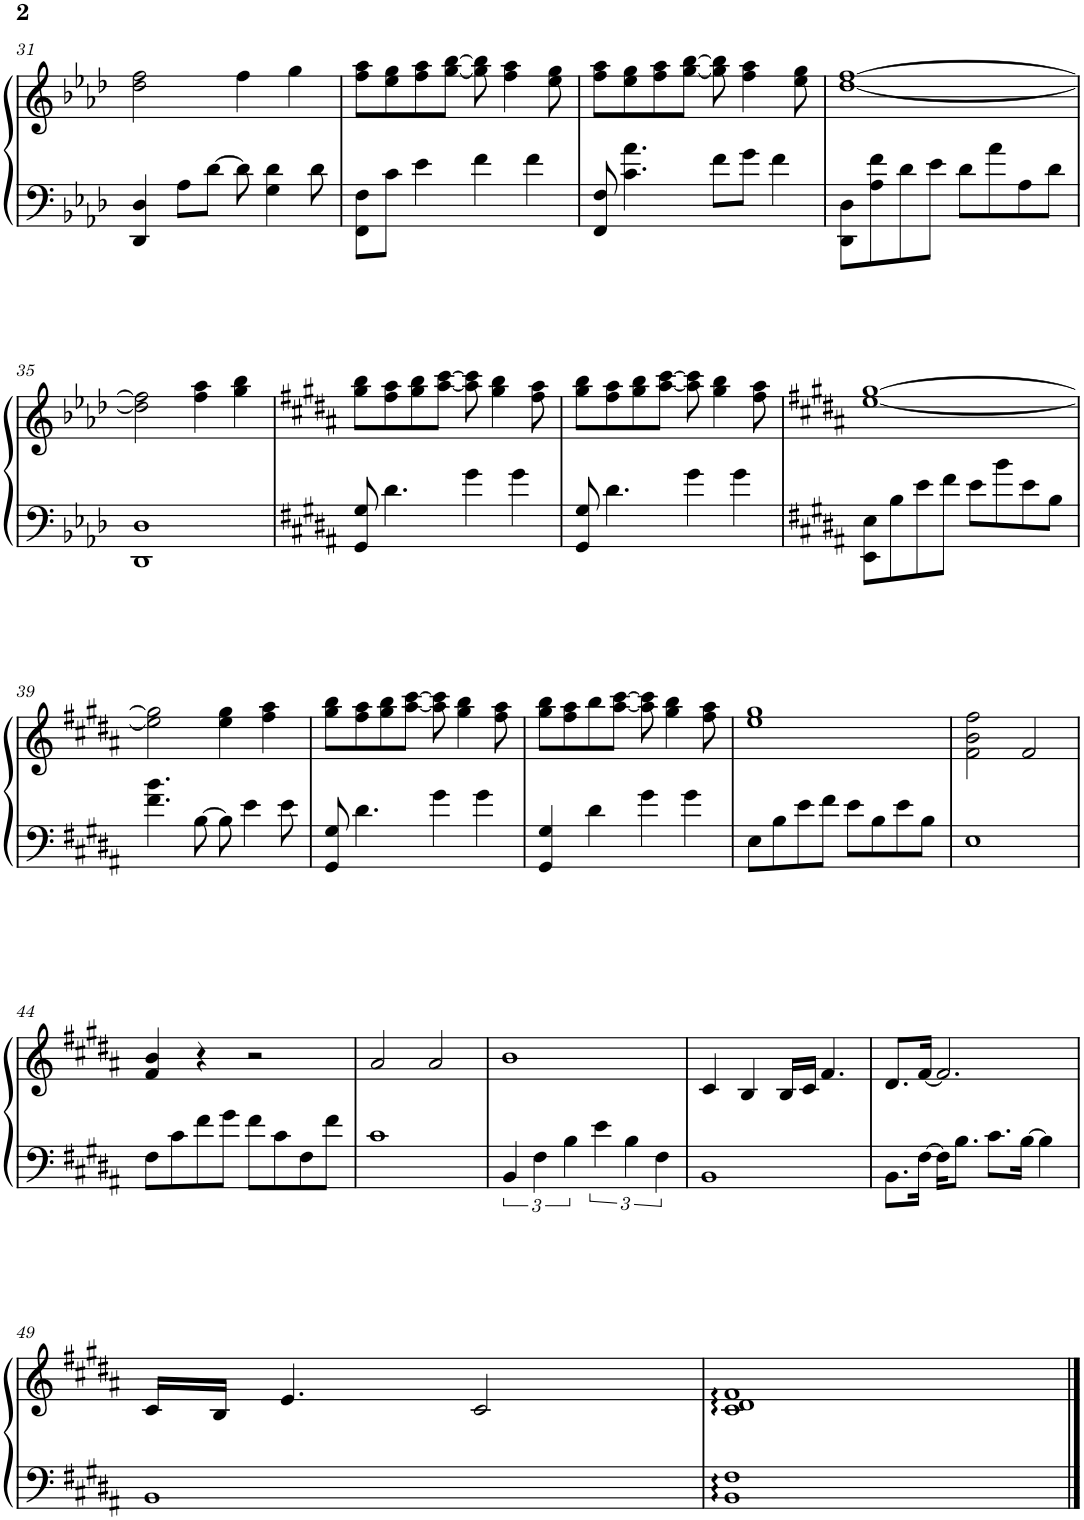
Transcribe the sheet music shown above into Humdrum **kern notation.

**kern	**kern
*part1	*part1
*staff2	*staff1
*I"钢琴, Piano 1	*
*I'Pno.	*
!!LO:PB:g=z
*clefF4	*clefG2
*k[b-e-a-d-]	*k[b-e-a-d-]
*M4/4	*M4/4
=31	=31
4DD-/ 4D-/	2dd-\ 2ff\
8A-\L	.
[8d-\J	.
8d-\]	4ff\
4G\ 4d-\	.
.	4gg\
8d-\	.
=32	=32
8FF\ 8F\L	8ff\ 8aa-\L
8c\J	8ee-\ 8gg\
4e-\	8ff\ 8aa-\
.	[8gg\ [8bb-\J
4f\	8gg\] 8bb-\]
.	4ff\ 4aa-\
4f\	.
.	8ee-\ 8gg\
=33	=33
8FF/ 8F/	8ff\ 8aa-\L
4.c\ 4.a-\	8ee-\ 8gg\
.	8ff\ 8aa-\
.	[8gg\ [8bb-\J
8f\L	8gg\] 8bb-\]
8g\J	4ff\ 4aa-\
4f\	.
.	8ee-\ 8gg\
=34	=34
8DD-\ 8D-\L	[1dd- [1ff
8A-\ 8f\	.
8d-\	.
8e-\J	.
8d-\L	.
8a-\	.
8A-\	.
8d-\J	.
!!LO:LB:g=z
=35	=35
1DD- 1D-	2dd-\] 2ff\]
.	4ff\ 4aa-\
.	4gg\ 4bb-\
=36	=36
*k[f#c#g#d#a#]	*k[f#c#g#d#a#]
8GG#/ 8G#/	8gg#\ 8bb\L
4.d#\	8ff#\ 8aa#\
.	8gg#\ 8bb\
.	[8aa#\ [8ccc#\J
4g#\	8aa#\] 8ccc#\]
.	4gg#\ 4bb\
4g#\	.
.	8ff#\ 8aa#\
=37	=37
8GG#/ 8G#/	8gg#\ 8bb\L
4.d#\	8ff#\ 8aa#\
.	8gg#\ 8bb\
.	[8aa#\ [8ccc#\J
4g#\	8aa#\] 8ccc#\]
.	4gg#\ 4bb\
4g#\	.
.	8ff#\ 8aa#\
=38	=38
*k[f#c#g#d#a#]	*k[f#c#g#d#a#]
8EE\ 8E\L	[1ee [1gg#
8B\	.
8e\	.
8f#\J	.
8e\L	.
8b\	.
8e\	.
8B\J	.
!!LO:LB:g=z
=39	=39
4.f#\ 4.b\	2ee\] 2gg#\]
[8B\	.
8B\]	4ee\ 4gg#\
4e\	.
.	4ff#\ 4aa#\
8e\	.
=40	=40
8GG#/ 8G#/	8gg#\ 8bb\L
4.d#\	8ff#\ 8aa#\
.	8gg#\ 8bb\
.	[8aa#\ [8ccc#\J
4g#\	8aa#\] 8ccc#\]
.	4gg#\ 4bb\
4g#\	.
.	8ff#\ 8aa#\
=41	=41
4GG#/ 4G#/	8gg#\ 8bb\L
.	8ff#\ 8aa#\
4d#\	8bb\
.	[8aa#\ [8ccc#\J
4g#\	8aa#\] 8ccc#\]
.	4gg#\ 4bb\
4g#\	.
.	8ff#\ 8aa#\
=42	=42
8E\L	1ee 1gg#
8B\	.
8e\	.
8f#\J	.
8e\L	.
8B\	.
8e\	.
8B\J	.
=43	=43
1E	2f#\ 2b\ 2ff#\
.	2f#/
!!LO:LB:g=z
=44	=44
8F#\L	4f#/ 4b/
8c#\	.
8f#\	4r
8g#\J	.
8f#\L	2r
8c#\	.
8F#\	.
8f#\J	.
=45	=45
1c#	2a#/
.	2a#/
=46	=46
6BB/	1b
6F#\	.
6B\	.
6e\	.
6B\	.
6F#\	.
=47	=47
1BB	4c#/
.	4B/
.	16B/LL
.	16c#/JJ
.	4.f#/
=48	=48
8.BB\L	8.d#/L
[16F#\Jk	[16f#/Jk
16F#\KL]	2.f#/]
8.B\J	.
8.c#\L	.
[16B\Jk	.
4B\]	.
!!LO:LB:g=z
=49	=49
1BB	16c#/LL
.	16B/JJ
.	4.e/
.	2c#/
=50	=50
1BB 1F#	1c# 1d# 1f#
==	==
*-	*-
